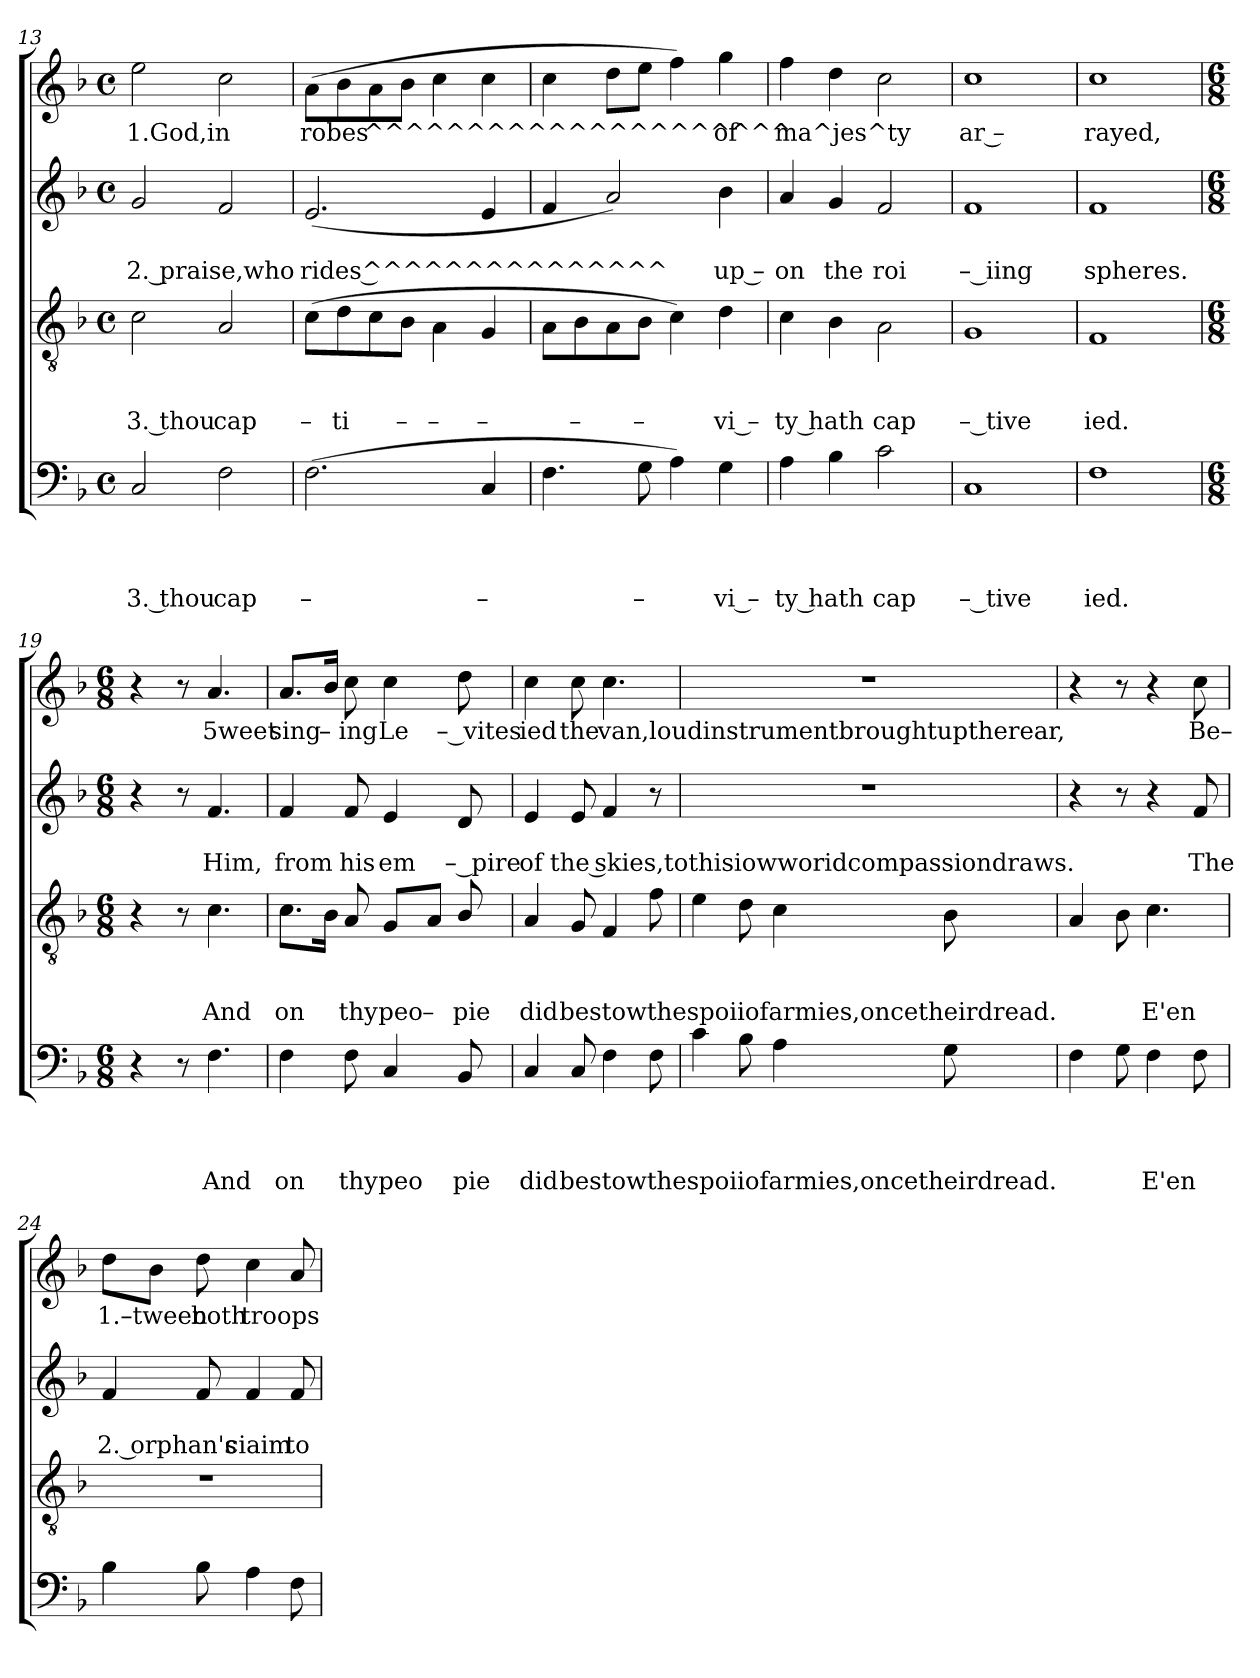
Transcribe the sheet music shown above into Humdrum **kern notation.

**kern	**text	**text	**text	**text	**kern	**text	**text	**text	**kern	**text	**text	**kern	**text
*part4	*part4	*part4	*part4	*part4	*part3	*part3	*part3	*part3	*part2	*part2	*part2	*part1	*part1
*staff4	*staff4	*staff4	*staff4	*staff4	*staff3	*staff3	*staff3	*staff3	*staff2	*staff2	*staff2	*staff1	*staff1
!!LO:LB:g=z
*clefF4	*	*	*	*	*clefGv2	*	*	*	*clefG2	*	*	*clefG2	*
*k[b-]	*	*	*	*	*k[b-]	*	*	*	*k[b-]	*	*	*k[b-]	*
*F:	*	*	*	*	*F:	*	*	*	*F:	*	*	*F:	*
*M4/4	*	*	*	*	*M4/4	*	*	*	*M4/4	*	*	*M4/4	*
*met(c)	*	*	*	*	*met(c)	*	*	*	*met(c)	*	*	*met(c)	*
=13	=13	=13	=13	=13	=13	=13	=13	=13	=13	=13	=13	=13	=13
!	!	!	!	!LO:LY:a:rj	!	!	!	!LO:LY:b:rj	!	!	!LO:LY:b:rj	!LO:N:head=open	!LO:LY:b
2C/	.	.	.	3. thou	2c\	.	.	3. thou	2g/	.	2. praise,who	2ee\	1.God,in
!	!	!	!	!LO:LY:a	!LO:N:head=open	!	!	!LO:LY:b	!	!	!	!	!
2F\	.	.	.	cap	2A/	.	.	cap	2f/	.	.	2cc\	.
=14	=14	=14	=14	=14	=14	=14	=14	=14	=14	=14	=14	=14	=14
!	!	!	!	!LO:LY:a:rj	!	!	!	!LO:LY:b:rj	!LO:N:head=open	!	!LO:LY:b	!LO:N:head=solid	!LO:LY:b
(>2.F\	.	.	.	–	(>8c\L	.	.	–	(<2.e/	.	rides ^^^^^^^^^^^^^^^	(>8a\L	robes
!	!	!	!	!	!LO:N:head=solid	!	!	!LO:LY:b:rj	!	!	!	!LO:N:head=solid	!
.	.	.	.	.	8d\	.	.	ti	.	.	.	8b-\	.
!	!	!	!	!	!	!	!	!	!	!	!	!LO:N:head=solid	!LO:LY:b
.	.	.	.	.	8c\	.	.	.	.	.	.	8a\	^^^^^^^^^^^^^^^^^^^^^
!	!	!	!	!	!LO:N:head=solid	!	!	!LO:LY:b:rj	!	!	!	!LO:N:head=solid	!
.	.	.	.	.	8B-\J	.	.	–	.	.	.	8b-\J	.
!	!	!	!	!	!LO:N:head=solid	!	!	!LO:LY:b	!	!	!	!	!
.	.	.	.	.	4A\	.	.	–	.	.	.	4cc\	.
!	!	!	!	!LO:LY:a	!	!	!	!LO:LY:b	!LO:N:head=solid	!	!	!	!
4C/	.	.	.	–	4G/	.	.	–	4e/	.	.	4cc\	.
=15	=15	=15	=15	=15	=15	=15	=15	=15	=15	=15	=15	=15	=15
!LO:N:head=solid	!	!	!	!	!LO:N:head=solid	!	!	!	!LO:N:head=solid	!	!	!	!
4.F\	.	.	.	.	8A\L	.	.	.	4f/	.	.	4cc>\	.
!	!	!	!	!	!LO:N:head=solid	!	!	!LO:LY:b:rj	!	!	!	!	!
.	.	.	.	.	8B-\	.	.	–	.	.	.	.	.
!	!	!	!	!	!LO:N:head=solid	!	!	!	!LO:N:head=open	!	!	!LO:N:head=solid	!
.	.	.	.	.	8A\	.	.	.	2a/)	.	.	8dd\L	.
!	!	!	!	!LO:LY:a:rj	!LO:N:head=solid	!	!	!LO:LY:b:rj	!	!	!	!LO:N:head=solid	!
8G\	.	.	.	–	8B-\J	.	.	–	.	.	.	8ee\J	.
!LO:N:head=solid	!	!	!	!	!	!	!	!	!	!	!	!LO:N:head=solid	!
4A\)	.	.	.	.	4c\)	.	.	.	.	.	.	4ff\)	.
!	!	!	!	!LO:LY:a:rj	!LO:N:head=solid	!	!	!LO:LY:b:rj	!LO:N:head=solid	!	!LO:LY:b:rj	!	!LO:LY:b:rj
4G\	.	.	.	vi –	4d\	.	.	vi –	4b-\	.	up –	4gg\	of
=16	=16	=16	=16	=16	=16	=16	=16	=16	=16	=16	=16	=16	=16
!LO:N:head=solid	!	!	!	!LO:LY:a:rj	!	!	!	!LO:LY:b:rj	!LO:N:head=solid	!	!LO:LY:b	!LO:N:head=solid	!LO:LY:b
4A\	.	.	.	ty hath	4c\	.	.	ty hath	4a/	.	on	4ff\	ma^jes^ty
!LO:N:head=solid	!	!	!	!	!LO:N:head=solid	!	!	!	!	!	!LO:LY:b	!LO:N:head=solid	!
4B-\	.	.	.	.	4B-\	.	.	.	4g/	.	the	4dd\	.
!	!	!	!	!LO:LY:a	!LO:N:head=open	!	!	!LO:LY:b	!	!	!LO:LY:b	!	!
2c\	.	.	.	cap	2A\	.	.	cap	2f/	.	roi	2cc\	.
=17	=17	=17	=17	=17	=17	=17	=17	=17	=17	=17	=17	=17	=17
!	!	!	!	!LO:LY:a:rj	!	!	!	!LO:LY:b:rj	!	!	!LO:LY:b:rj	!	!LO:LY:b
1C	.	.	.	– tive	1G	.	.	– tive	1f	.	– iing	1cc	ar –
=18	=18	=18	=18	=18	=18	=18	=18	=18	=18	=18	=18	=18	=18
!	!	!	!	!LO:LY:a	!	!	!	!LO:LY:b	!	!	!LO:LY:b	!	!LO:LY:b
1F	.	.	.	ied.	1F	.	.	ied.	1f	.	spheres.	1cc	rayed,
=19	=19	=19	=19	=19	=19	=19	=19	=19	=19	=19	=19	=19	=19
*M6/8	*	*	*	*	*M6/8	*	*	*	*M6/8	*	*	*M6/8	*
4r	.	.	.	.	4r	.	.	.	4r	.	.	4r	.
8rC	.	.	.	.	8rA	.	.	.	8ra	.	.	8ra	.
!LO:N:head=solid	!	!	!	!LO:LY:a	!	!	!	!LO:LY:b	!LO:N:head=solid	!	!LO:LY:b	!LO:N:head=solid	!LO:LY:b
4.F\	.	.	.	And	4.c\	.	.	And	4.f/	.	Him,	4.a/	5weet
=20	=20	=20	=20	=20	=20	=20	=20	=20	=20	=20	=20	=20	=20
!LO:N:head=solid	!	!	!	!LO:LY:a	!	!	!	!LO:LY:b	!LO:N:head=solid	!	!LO:LY:b	!LO:N:head=solid	!LO:LY:b
4F\	.	.	.	on	8.c\L	.	.	on	4f/	.	from	8.a/L	sing
!	!	!	!	!	!LO:N:head=solid	!	!	!	!	!	!	!LO:N:head=solid	!LO:LY:b
.	.	.	.	.	16B-\Jk	.	.	.	.	.	.	16b-/Jk	–
!LO:N:head=solid	!	!	!	!LO:LY:a	!LO:N:head=solid	!	!	!LO:LY:b	!LO:N:head=solid	!	!LO:LY:b	!	!LO:LY:b
8F\	.	.	.	thy	8A/	.	.	thy	8f/	.	his	8cc\	ing
!	!	!	!	!LO:LY:a	!	!	!	!LO:LY:b	!LO:N:head=solid	!	!LO:LY:b	!	!LO:LY:b
4C/	.	.	.	peo	8G/L	.	.	peo	4e/	.	em	4cc\	Le
!	!	!	!	!	!LO:N:head=solid	!	!	!LO:LY:b	!	!	!	!	!
.	.	.	.	.	8A/J	.	.	–	.	.	.	.	.
!LO:N:head=solid	!	!	!	!LO:LY:a	!LO:N:head=solid	!	!	!LO:LY:b	!LO:N:head=solid	!	!LO:LY:b:rj	!LO:N:head=solid	!LO:LY:b:rj
8BB-/	.	.	.	pie	8B-/	.	.	pie	8d/	.	– pire	8dd\	– vites
=21	=21	=21	=21	=21	=21	=21	=21	=21	=21	=21	=21	=21	=21
!	!	!	!	!LO:LY:a	!LO:N:head=solid	!	!	!LO:LY:b	!LO:N:head=solid	!	!LO:LY:b	!	!LO:LY:b
4C/	.	.	.	did	4A/	.	.	did	4e/	.	of	4cc\	ied
!	!	!	!	!LO:LY:a	!	!	!	!LO:LY:b	!LO:N:head=solid	!	!LO:LY:b:rj	!	!LO:LY:b
8C/	.	.	.	bestowthespoiiofarmies,oncetheirdread.	8G/	.	.	bestowthespoiiofarmies,oncetheirdread.	8e/	.	the skies,tothisiowworidcompassiondraws.	8cc\	the
!LO:N:head=solid	!	!	!	!	!LO:N:head=solid	!	!	!	!LO:N:head=solid	!	!	!	!LO:LY:b
4F\	.	.	.	.	4F/	.	.	.	4f/	.	.	4.cc\	van,loudinstrumentbroughtuptherear,
!LO:N:head=solid	!	!	!	!	!LO:N:head=solid	!	!	!	!	!	!	!	!
8F\	.	.	.	.	8f\	.	.	.	8ra	.	.	.	.
=22	=22	=22	=22	=22	=22	=22	=22	=22	=22	=22	=22	=22	=22
!	!	!	!	!	!LO:N:head=solid	!	!	!	!LO:N:vis=1	!	!	!LO:N:vis=1	!
4c\	.	.	.	.	4e\	.	.	.	2.r	.	.	2.r	.
!LO:N:head=solid	!	!	!	!	!LO:N:head=solid	!	!	!	!	!	!	!	!
8B-\	.	.	.	.	8d\	.	.	.	.	.	.	.	.
!LO:N:head=solid	!	!	!	!	!	!	!	!	!	!	!	!	!
4A\	.	.	.	.	4c\	.	.	.	.	.	.	.	.
!	!	!	!	!	!LO:N:head=solid	!	!	!	!	!	!	!	!
8G\	.	.	.	.	8B-\	.	.	.	.	.	.	.	.
=23	=23	=23	=23	=23	=23	=23	=23	=23	=23	=23	=23	=23	=23
!LO:N:head=solid	!	!	!	!	!LO:N:head=solid	!	!	!	!	!	!	!	!
4F\	.	.	.	.	4A/	.	.	.	4r	.	.	4r	.
!	!	!	!	!	!LO:N:head=solid	!	!	!	!	!	!	!	!
8G\	.	.	.	.	8B-\	.	.	.	8ra	.	.	8ra	.
!LO:N:head=solid	!	!	!	!LO:LY:a	!	!	!	!LO:LY:b	!	!	!	!	!
4F\	.	.	.	E'en	4.c\	.	.	E'en	4r	.	.	4r	.
!LO:N:head=solid	!	!	!	!	!	!	!	!	!LO:N:head=solid	!	!LO:LY:b	!	!LO:LY:b
8F\	.	.	.	.	.	.	.	.	8f/	.	The	8cc\	Be–
!!LO:PB:g=z
=24	=24	=24	=24	=24	=24	=24	=24	=24	=24	=24	=24	=24	=24
!LO:N:head=solid	!	!	!	!	!LO:N:vis=1	!	!	!	!LO:N:head=solid	!	!LO:LY:b:rj	!LO:N:head=solid	!LO:LY:b
4B-\	.	.	.	.	2.r	.	.	.	4f/	.	2. orphan's	8dd\L	1.–tween
!	!	!	!	!	!	!	!	!	!	!	!	!LO:N:head=solid	!
.	.	.	.	.	.	.	.	.	.	.	.	8b-\J	.
!LO:N:head=solid	!	!	!	!	!	!	!	!	!LO:N:head=solid	!	!	!LO:N:head=solid	!LO:LY:b
8B-\	.	.	.	.	.	.	.	.	8f/	.	.	8dd\	both
!LO:N:head=solid	!	!	!	!	!	!	!	!	!LO:N:head=solid	!	!LO:LY:b	!	!LO:LY:b
4A\	.	.	.	.	.	.	.	.	4f/	.	ciaim	4cc\	troops
!LO:N:head=solid	!	!	!	!	!	!	!	!	!LO:N:head=solid	!	!LO:LY:b	!LO:N:head=solid	!
8F\	.	.	.	.	.	.	.	.	8f/	.	to	8a/	.
=	=	=	=	=	=	=	=	=	=	=	=	=	=
*-	*-	*-	*-	*-	*-	*-	*-	*-	*-	*-	*-	*-	*-
